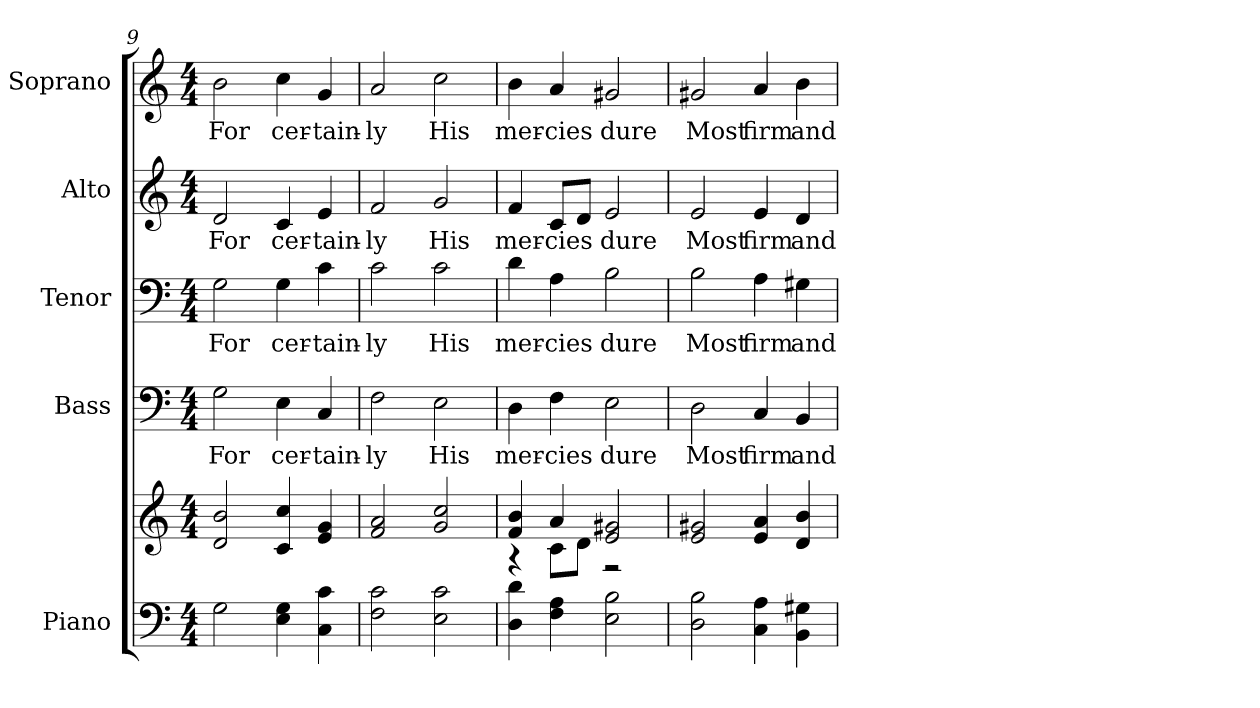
**kern	**kern	**kern	**text	**kern	**text	**kern	**text	**kern	**text
*part5	*part5	*part4	*part4	*part3	*part3	*part2	*part2	*part1	*part1
*staff6	*staff5	*staff4	*staff4	*staff3	*staff3	*staff2	*staff2	*staff1	*staff1
*I"Piano	*	*I"Bass	*	*I"Tenor	*	*I"Alto	*	*I"Soprano	*
*I'Pno.	*	*I'B.	*	*I'T.	*	*I'A.	*	*I'S.	*
!!LO:PB:g=z
*clefF4	*clefG2	*clefF4	*	*clefF4	*	*clefG2	*	*clefG2	*
*k[]	*k[]	*k[]	*	*k[]	*	*k[]	*	*k[]	*
*C:	*C:	*C:	*	*C:	*	*C:	*	*C:	*
*M4/4	*M4/4	*M4/4	*	*M4/4	*	*M4/4	*	*M4/4	*
=9	=9	=9	=9	=9	=9	=9	=9	=9	=9
!	!	!	!LO:LY:b:color=#000000	!	!	!	!	!	!
!	!	!	!	!	!LO:LY:b:color=#000000	!	!	!	!
!	!	!	!	!	!	!	!LO:LY:b:color=#000000	!	!
!	!	!	!	!	!	!	!	!	!LO:LY:b:color=#000000
2Gi\	2di/ 2bi	2Gi\	For	2Gi\	For	2di/	For	2bi\	For
!	!	!	!LO:LY:b:color=#000000	!	!	!	!	!	!
!	!	!	!	!	!LO:LY:b:color=#000000	!	!	!	!
!	!	!	!	!	!	!	!LO:LY:b:color=#000000	!	!
!	!	!	!	!	!	!	!	!	!LO:LY:b:color=#000000
4Ei\ 4Gi	4ci/ 4cci	4Ei\	cer-	4Gi\	cer-	4ci/	cer-	4cci\	cer-
!	!	!	!LO:LY:b:color=#000000	!	!	!	!	!	!
!	!	!	!	!	!LO:LY:b:color=#000000	!	!	!	!
!	!	!	!	!	!	!	!LO:LY:b:color=#000000	!	!
!	!	!	!	!	!	!	!	!	!LO:LY:b:color=#000000
4Ci\ 4ci	4ei/ 4gi	4Ci/	-tain-	4ci\	-tain-	4ei/	-tain-	4gi/	-tain-
=10	=10	=10	=10	=10	=10	=10	=10	=10	=10
!	!	!	!LO:LY:b:color=#000000	!	!	!	!	!	!
!	!	!	!	!	!LO:LY:b:color=#000000	!	!	!	!
!	!	!	!	!	!	!	!LO:LY:b:color=#000000	!	!
!	!	!	!	!	!	!	!	!	!LO:LY:b:color=#000000
2Fi\ 2ci	2fi/ 2ai	2Fi\	-ly	2ci\	-ly	2fi/	-ly	2ai/	-ly
!	!	!	!LO:LY:b:color=#000000	!	!	!	!	!	!
!	!	!	!	!	!LO:LY:b:color=#000000	!	!	!	!
!	!	!	!	!	!	!	!LO:LY:b:color=#000000	!	!
!	!	!	!	!	!	!	!	!	!LO:LY:b:color=#000000
2Ei\ 2ci	2gi/ 2cci	2Ei\	His	2ci\	His	2gi/	His	2cci\	His
!!LO:PB:g=z
=11	=11	=11	=11	=11	=11	=11	=11	=11	=11
*	*^	*	*	*	*	*	*	*	*
!	!	!	!	!LO:LY:b:color=#000000	!	!	!	!	!	!
!	!	!	!	!	!	!LO:LY:b:color=#000000	!	!	!	!
!	!	!	!	!	!	!	!	!LO:LY:b:color=#000000	!	!
!	!	!	!	!	!	!	!	!	!	!LO:LY:b:color=#000000
4Di\ 4di	4fi/ 4bi	4r	4Di\	mer-	4di\	mer-	4fi/	mer-	4bi\	mer-
!	!	!	!	!LO:LY:b:color=#000000	!	!	!	!	!	!
!	!	!	!	!	!	!LO:LY:b:color=#000000	!	!	!	!
!	!	!	!	!	!	!	!	!LO:LY:b:color=#000000	!	!
!	!	!	!	!	!	!	!	!	!	!LO:LY:b:color=#000000
4Fi\ 4Ai	4ai/	8ci\L	4Fi\	-cies	4Ai\	-cies	8ci/L	-cies	4ai/	-cies
.	.	8di\J	.	.	.	.	8di/J	.	.	.
!	!	!	!	!LO:LY:b:color=#000000	!	!	!	!	!	!
!	!	!	!	!	!	!LO:LY:b:color=#000000	!	!	!	!
!	!	!	!	!	!	!	!	!LO:LY:b:color=#000000	!	!
!	!	!	!	!	!	!	!	!	!	!LO:LY:b:color=#000000
2Ei\ 2Bi	2ei/ 2g#Xi	2r	2Ei\	dure	2Bi\	dure	2ei/	dure	2g#Xi/	dure
*	*v	*v	*	*	*	*	*	*	*	*
=12	=12	=12	=12	=12	=12	=12	=12	=12	=12
*	*^	*	*	*	*	*	*	*	*
!	!	!	!	!LO:LY:b:color=#000000	!	!	!	!	!	!
*	*v	*v	*	*	*	*	*	*	*	*
*	*^	*	*	*	*	*	*	*	*
!	!	!	!	!	!	!LO:LY:b:color=#000000	!	!	!	!
*	*v	*v	*	*	*	*	*	*	*	*
*	*^	*	*	*	*	*	*	*	*
!	!	!	!	!	!	!	!	!LO:LY:b:color=#000000	!	!
*	*v	*v	*	*	*	*	*	*	*	*
*	*^	*	*	*	*	*	*	*	*
!	!	!	!	!	!	!	!	!	!	!LO:LY:b:color=#000000
*	*v	*v	*	*	*	*	*	*	*	*
2Di\ 2Bi	2ei/ 2g#Xi	2Di\	Most	2Bi\	Most	2ei/	Most	2g#Xi/	Most
!	!	!	!LO:LY:b:color=#000000	!	!	!	!	!	!
!	!	!	!	!	!LO:LY:b:color=#000000	!	!	!	!
!	!	!	!	!	!	!	!LO:LY:b:color=#000000	!	!
!	!	!	!	!	!	!	!	!	!LO:LY:b:color=#000000
4Ci\ 4Ai	4ei/ 4ai	4Ci/	firm	4Ai\	firm	4ei/	firm	4ai/	firm
!	!	!	!LO:LY:b:color=#000000	!	!	!	!	!	!
!	!	!	!	!	!LO:LY:b:color=#000000	!	!	!	!
!	!	!	!	!	!	!	!LO:LY:b:color=#000000	!	!
!	!	!	!	!	!	!	!	!	!LO:LY:b:color=#000000
4BBi\ 4G#Xi	4di/ 4bi	4BBi/	and	4G#Xi\	and	4di/	and	4bi\	and
=	=	=	=	=	=	=	=	=	=
*-	*-	*-	*-	*-	*-	*-	*-	*-	*-
